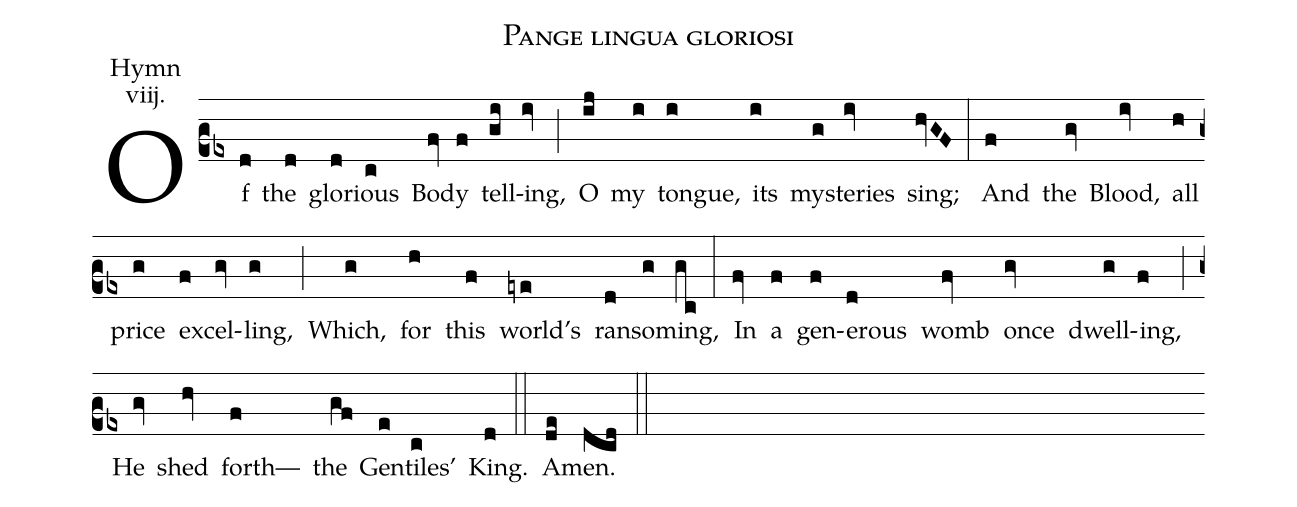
name: Pange lingua gloriosi;
annotation: Hymn;
annotation: viij.;
mode: 8;
office-part: hymnus;
%%
(cb2)Of(d) the(d) glo(d)rious(c) Bod(fv)y(f) tell(gi)ing,(iv) (;)
O(ij) my(i) tongue,(i) its(i) mys(g)teries(iv) sing;(hvGF) (:)
And(f) the(gv) Blood,(iv) all(h) price(g) ex(f)cel(gv)ling,(g) (;)
Which,(g) for(h) this(f) world’s(eye) ran(d)som(g)ing,(gc) (:)
In(fv) a(f) gen(f)erous(d) womb(fv) once(gv) dwell(g)ing,(f) (;)
He(gv) shed(hv) forth—(f) the(gf) Gen(e)tiles’(c) King.(d) (::) A(de)men.(dcd) (::)
